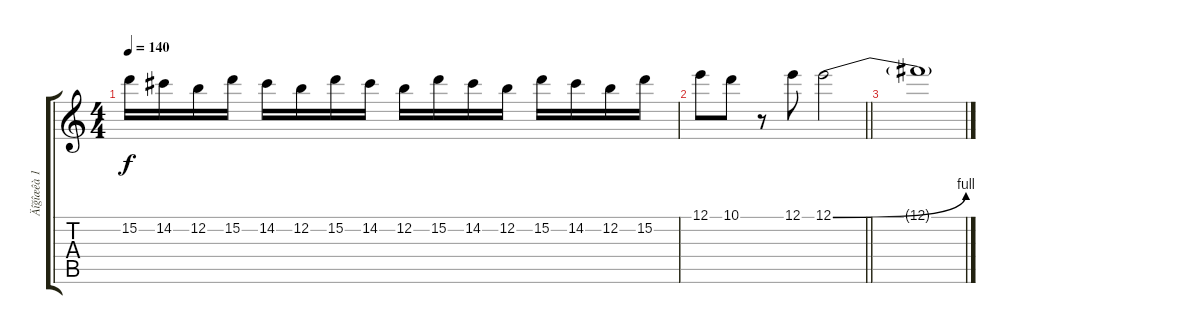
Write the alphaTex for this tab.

\track ("Äîğîæêà 1" "Äîğîæêà 1") {instrument distortionguitar}
\staff {score tabs}
\tuning (E4 B3 G3 D3 A2 E2) {hide}
\ts (4 4)
\tempo 140
\clef g2
\ks c
15.2.16{dy f} 14.2.16 12.2.16 15.2.16 14.2.16 12.2.16 15.2.16 14.2.16 12.2.16 15.2.16 14.2.16 12.2.16 15.2.16 14.2.16 12.2.16 15.2.16 |
\barLineRight lightlight
12.1.8 10.1.8 r.8 12.1.8 12.1{be (bend 0 0 60 4)}.2 |
12.1{t}.1
